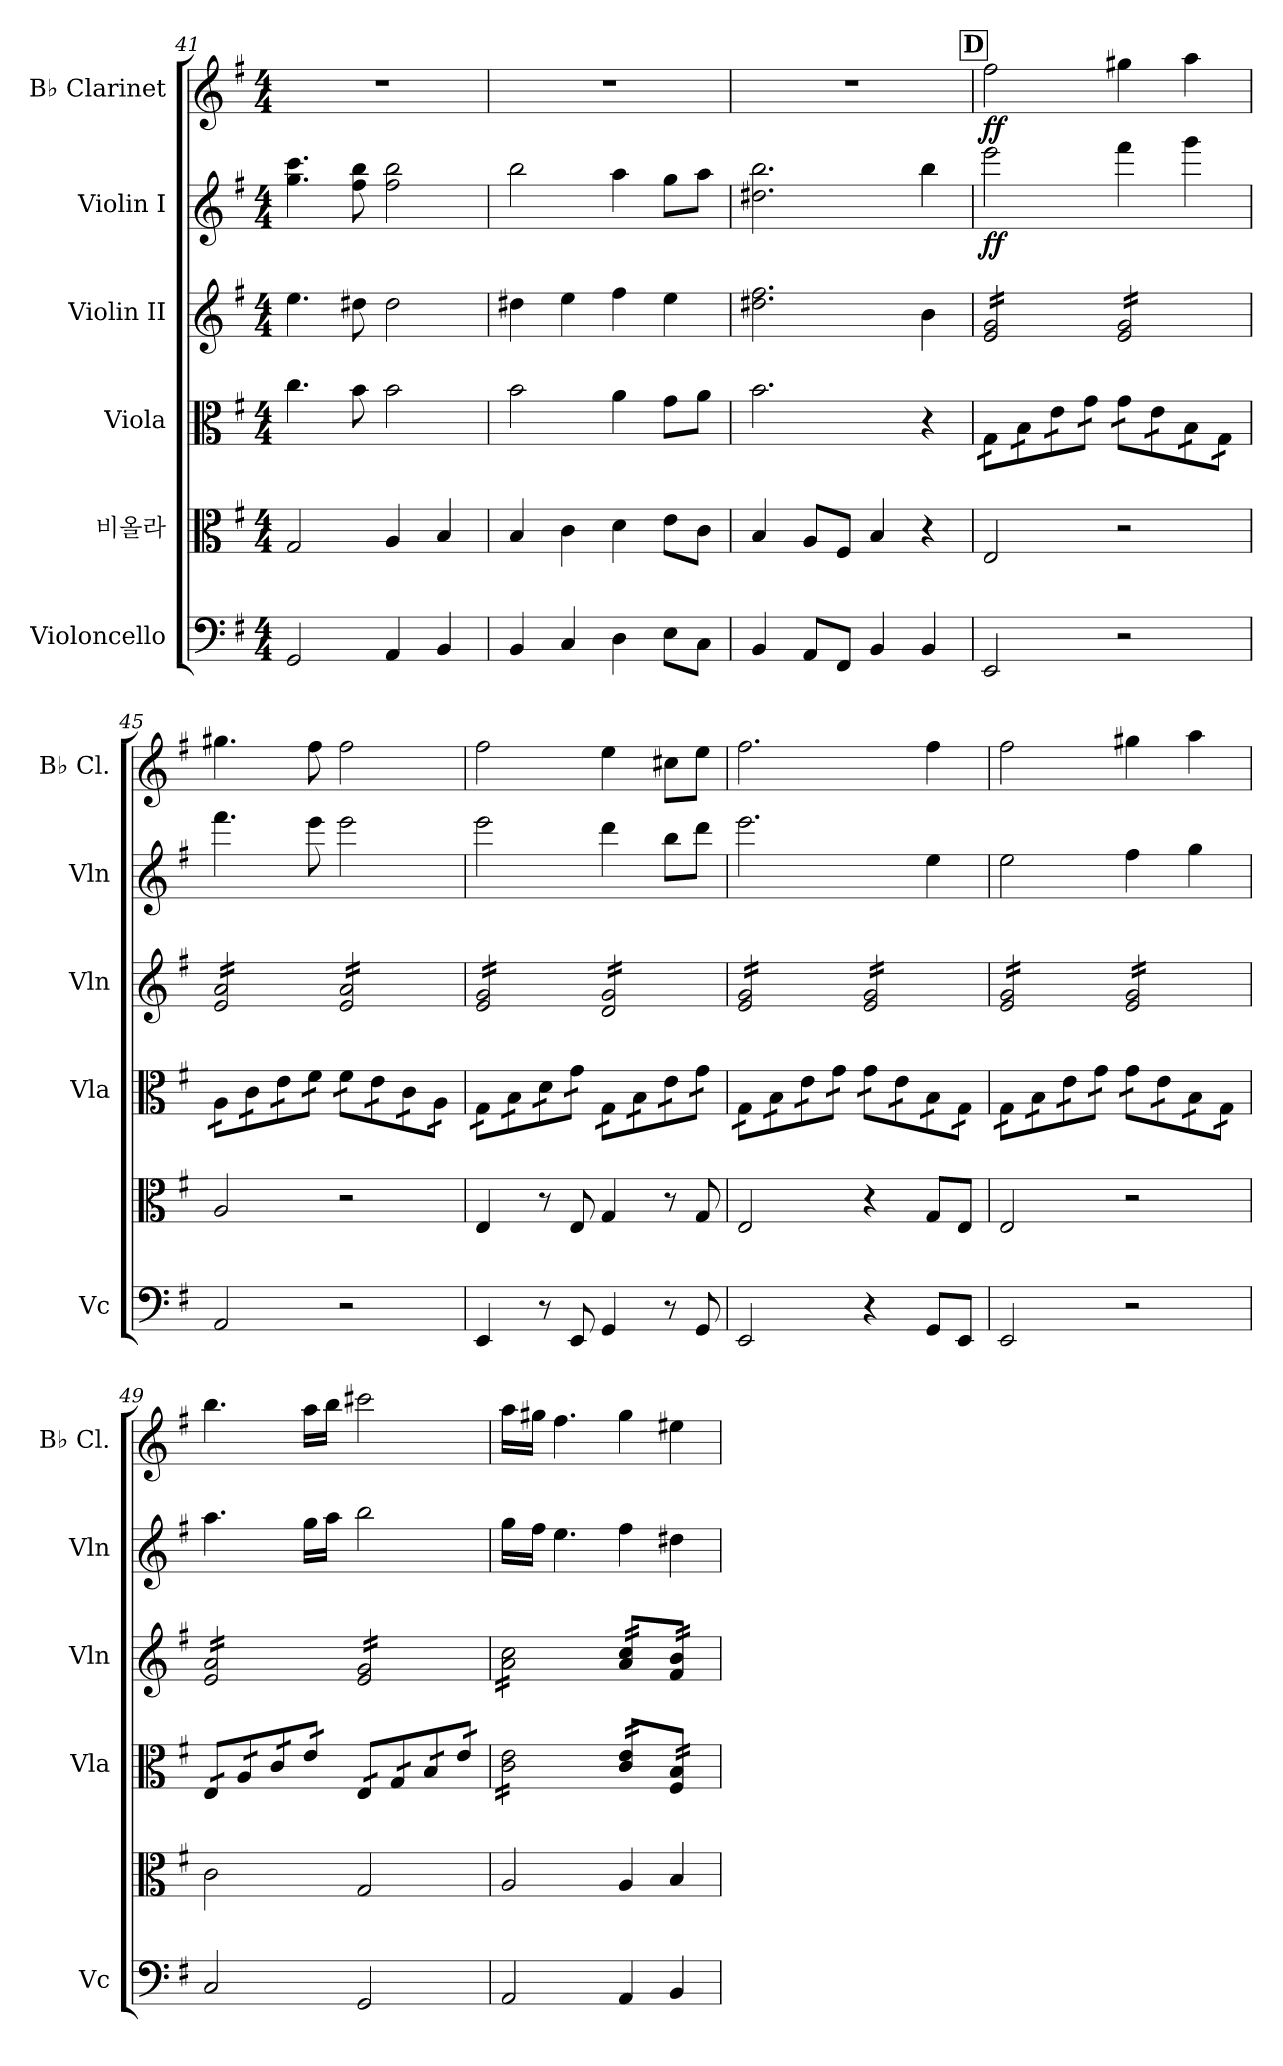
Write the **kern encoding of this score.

**kern	**kern	**kern	**kern	**kern	**dynam	**kern	**dynam
*part6	*part5	*part4	*part3	*part2	*part2	*part1	*part1
*staff6	*staff5	*staff4	*staff3	*staff2	*staff2	*staff1	*staff1
*I"Violoncello	*I"비올라	*I"Viola	*I"Violin II	*I"Violin I	*	*I"B♭ Clarinet	*
*I'Vc	*	*I'Vla	*I'Vln	*I'Vln	*	*I'B♭ Cl.	*
*clefF4	*clefC3	*clefC3	*clefG2	*clefG2	*	*clefG2	*
*	*	*	*	*	*	*ITrd1c2	*
*k[f#]	*k[f#]	*k[f#]	*k[f#]	*k[f#]	*	*k[b-]	*
*M4/4	*M4/4	*M4/4	*M4/4	*M4/4	*	*M4/4	*
=41	=41	=41	=41	=41	=41	=41	=41
2GG/	2G/	4.cc\	4.ee\	4.gg\ 4.ccc\	.	1r	.
.	.	8b\	8dd#X\	8ff#\ 8bb\	.	.	.
4AA/	4A/	2b\	2dd#\	2ff#\ 2bb\	.	.	.
4BB/	4B/	.	.	.	.	.	.
=42	=42	=42	=42	=42	=42	=42	=42
4BB/	4B/	2b\	4dd#X\	2bb\	.	1r	.
4C/	4c\	.	4ee\	.	.	.	.
4D\	4d\	4a\	4ff#\	4aa\	.	.	.
8E\L	8e\L	8g\L	4ee\	8gg\L	.	.	.
8C\J	8c\J	8a\J	.	8aa\J	.	.	.
=43	=43	=43	=43	=43	=43	=43	=43
4BB/	4B/	2.b\	2.dd#X\ 2.ff#\	2.dd#X\ 2.bb\	.	1r	.
8AA/L	8A/L	.	.	.	.	.	.
8FF#/J	8F#/J	.	.	.	.	.	.
4BB/	4B/	.	.	.	.	.	.
4BB/	4r	4r	4b\	4bb\	.	.	.
!!LO:REH:place=s1:a:B:fs=14:t=D
=44	=44	=44	=44	=44	=44	=44	=44
!	!	!	!	!	!LO:DY:b	!	!LO:DY:b
*	*	*tremolo	*	*	*	*	*
*	*	*	*tremolo	*	*	*	*
2EE/	2E/	16G\LL	16e/ 16g/LL	2eee\	ff	2ee\	ff
.	.	16G\	16e/ 16g/	.	.	.	.
.	.	16B\	16e/ 16g/	.	.	.	.
.	.	16B\	16e/ 16g/	.	.	.	.
.	.	16e\	16e/ 16g/	.	.	.	.
.	.	16e\	16e/ 16g/	.	.	.	.
.	.	16g\	16e/ 16g/	.	.	.	.
.	.	16g\JJ	16e/ 16g/JJ	.	.	.	.
2r	2r	16g\LL	16e/ 16g/LL	4fff#\	.	4ff#X\	.
.	.	16g\	16e/ 16g/	.	.	.	.
.	.	16e\	16e/ 16g/	.	.	.	.
.	.	16e\	16e/ 16g/	.	.	.	.
.	.	16B\	16e/ 16g/	4ggg\	.	4gg\	.
.	.	16B\	16e/ 16g/	.	.	.	.
.	.	16G\	16e/ 16g/	.	.	.	.
.	.	16G\JJ	16e/ 16g/JJ	.	.	.	.
!!LO:PB:g=z
=45	=45	=45	=45	=45	=45	=45	=45
2AA/	2A/	16A\LL	16e/ 16a/LL	4.fff#\	.	4.ff#X\	.
.	.	16A\	16e/ 16a/	.	.	.	.
.	.	16c\	16e/ 16a/	.	.	.	.
.	.	16c\	16e/ 16a/	.	.	.	.
.	.	16e\	16e/ 16a/	.	.	.	.
.	.	16e\	16e/ 16a/	.	.	.	.
.	.	16f#\	16e/ 16a/	8eee\	.	8ee\	.
.	.	16f#\JJ	16e/ 16a/JJ	.	.	.	.
2r	2r	16f#\LL	16e/ 16a/LL	2eee\	.	2ee\	.
.	.	16f#\	16e/ 16a/	.	.	.	.
.	.	16e\	16e/ 16a/	.	.	.	.
.	.	16e\	16e/ 16a/	.	.	.	.
.	.	16c\	16e/ 16a/	.	.	.	.
.	.	16c\	16e/ 16a/	.	.	.	.
.	.	16A\	16e/ 16a/	.	.	.	.
.	.	16A\JJ	16e/ 16a/JJ	.	.	.	.
=46	=46	=46	=46	=46	=46	=46	=46
4EE/	4E/	16G\LL	16e/ 16g/LL	2eee\	.	2ee\	.
.	.	16G\	16e/ 16g/	.	.	.	.
.	.	16B\	16e/ 16g/	.	.	.	.
.	.	16B\	16e/ 16g/	.	.	.	.
8r	8r	16d\	16e/ 16g/	.	.	.	.
.	.	16d\	16e/ 16g/	.	.	.	.
8EE/	8E/	16g\	16e/ 16g/	.	.	.	.
.	.	16g\JJ	16e/ 16g/JJ	.	.	.	.
4GG/	4G/	16G\LL	16d/ 16g/LL	4ddd\	.	4dd\	.
.	.	16G\	16d/ 16g/	.	.	.	.
.	.	16B\	16d/ 16g/	.	.	.	.
.	.	16B\	16d/ 16g/	.	.	.	.
8r	8r	16e\	16d/ 16g/	8bb\L	.	8bn\L	.
.	.	16e\	16d/ 16g/	.	.	.	.
8GG/	8G/	16g\	16d/ 16g/	8ddd\J	.	8dd\J	.
.	.	16g\JJ	16d/ 16g/JJ	.	.	.	.
=47	=47	=47	=47	=47	=47	=47	=47
2EE/	2E/	16G\LL	16e/ 16g/LL	2.eee\	.	2.ee\	.
.	.	16G\	16e/ 16g/	.	.	.	.
.	.	16B\	16e/ 16g/	.	.	.	.
.	.	16B\	16e/ 16g/	.	.	.	.
.	.	16e\	16e/ 16g/	.	.	.	.
.	.	16e\	16e/ 16g/	.	.	.	.
.	.	16g\	16e/ 16g/	.	.	.	.
.	.	16g\JJ	16e/ 16g/JJ	.	.	.	.
4r	4r	16g\LL	16e/ 16g/LL	.	.	.	.
.	.	16g\	16e/ 16g/	.	.	.	.
.	.	16e\	16e/ 16g/	.	.	.	.
.	.	16e\	16e/ 16g/	.	.	.	.
8GG/L	8G/L	16B\	16e/ 16g/	4ee\	.	4ee\	.
.	.	16B\	16e/ 16g/	.	.	.	.
8EE/J	8E/J	16G\	16e/ 16g/	.	.	.	.
.	.	16G\JJ	16e/ 16g/JJ	.	.	.	.
=48	=48	=48	=48	=48	=48	=48	=48
2EE/	2E/	16G\LL	16e/ 16g/LL	2ee\	.	2ee\	.
.	.	16G\	16e/ 16g/	.	.	.	.
.	.	16B\	16e/ 16g/	.	.	.	.
.	.	16B\	16e/ 16g/	.	.	.	.
.	.	16e\	16e/ 16g/	.	.	.	.
.	.	16e\	16e/ 16g/	.	.	.	.
.	.	16g\	16e/ 16g/	.	.	.	.
.	.	16g\JJ	16e/ 16g/JJ	.	.	.	.
2r	2r	16g\LL	16e/ 16g/LL	4ff#\	.	4ff#X\	.
.	.	16g\	16e/ 16g/	.	.	.	.
.	.	16e\	16e/ 16g/	.	.	.	.
.	.	16e\	16e/ 16g/	.	.	.	.
.	.	16B\	16e/ 16g/	4gg\	.	4gg\	.
.	.	16B\	16e/ 16g/	.	.	.	.
.	.	16G\	16e/ 16g/	.	.	.	.
.	.	16G\JJ	16e/ 16g/JJ	.	.	.	.
!!LO:LB:g=z
=49	=49	=49	=49	=49	=49	=49	=49
2C/	2c\	16E/LL	16e/ 16a/LL	4.aa\	.	4.aa\	.
.	.	16E/	16e/ 16a/	.	.	.	.
.	.	16A/	16e/ 16a/	.	.	.	.
.	.	16A/	16e/ 16a/	.	.	.	.
.	.	16c/	16e/ 16a/	.	.	.	.
.	.	16c/	16e/ 16a/	.	.	.	.
.	.	16e/	16e/ 16a/	16gg\LL	.	16gg\LL	.
.	.	16e/JJ	16e/ 16a/JJ	16aa\JJ	.	16aa\JJ	.
2GG/	2G/	16E/LL	16e/ 16g/LL	2bb\	.	2bbn\	.
.	.	16E/	16e/ 16g/	.	.	.	.
.	.	16G/	16e/ 16g/	.	.	.	.
.	.	16G/	16e/ 16g/	.	.	.	.
.	.	16B/	16e/ 16g/	.	.	.	.
.	.	16B/	16e/ 16g/	.	.	.	.
.	.	16e/	16e/ 16g/	.	.	.	.
.	.	16e/JJ	16e/ 16g/JJ	.	.	.	.
=50	=50	=50	=50	=50	=50	=50	=50
2AA/	2A/	16c\ 16e\LL	16a\ 16cc\LL	16gg\LL	.	16gg\LL	.
.	.	16c\ 16e\	16a\ 16cc\	16ff#\JJ	.	16ff#X\JJ	.
.	.	16c\ 16e\	16a\ 16cc\	4.ee\	.	4.ee\	.
.	.	16c\ 16e\	16a\ 16cc\	.	.	.	.
.	.	16c\ 16e\	16a\ 16cc\	.	.	.	.
.	.	16c\ 16e\	16a\ 16cc\	.	.	.	.
.	.	16c\ 16e\	16a\ 16cc\	.	.	.	.
.	.	16c\ 16e\JJ	16a\ 16cc\JJ	.	.	.	.
4AA/	4A/	16c/ 16e/LL	16a/ 16cc/LL	4ff#\	.	4ff#\	.
.	.	16c/ 16e/	16a/ 16cc/	.	.	.	.
.	.	16c/ 16e/	16a/ 16cc/	.	.	.	.
.	.	16c/ 16e/	16a/ 16cc/	.	.	.	.
4BB/	4B/	16F#/ 16B/	16f#/ 16b/	4dd#X\	.	4dd#X\	.
.	.	16F#/ 16B/	16f#/ 16b/	.	.	.	.
.	.	16F#/ 16B/	16f#/ 16b/	.	.	.	.
.	.	16F#/ 16B/JJ	16f#/ 16b/JJ	.	.	.	.
*	*	*	*Xtremolo	*	*	*	*
*	*	*Xtremolo	*	*	*	*	*
=	=	=	=	=	=	=	=
*-	*-	*-	*-	*-	*-	*-	*-
